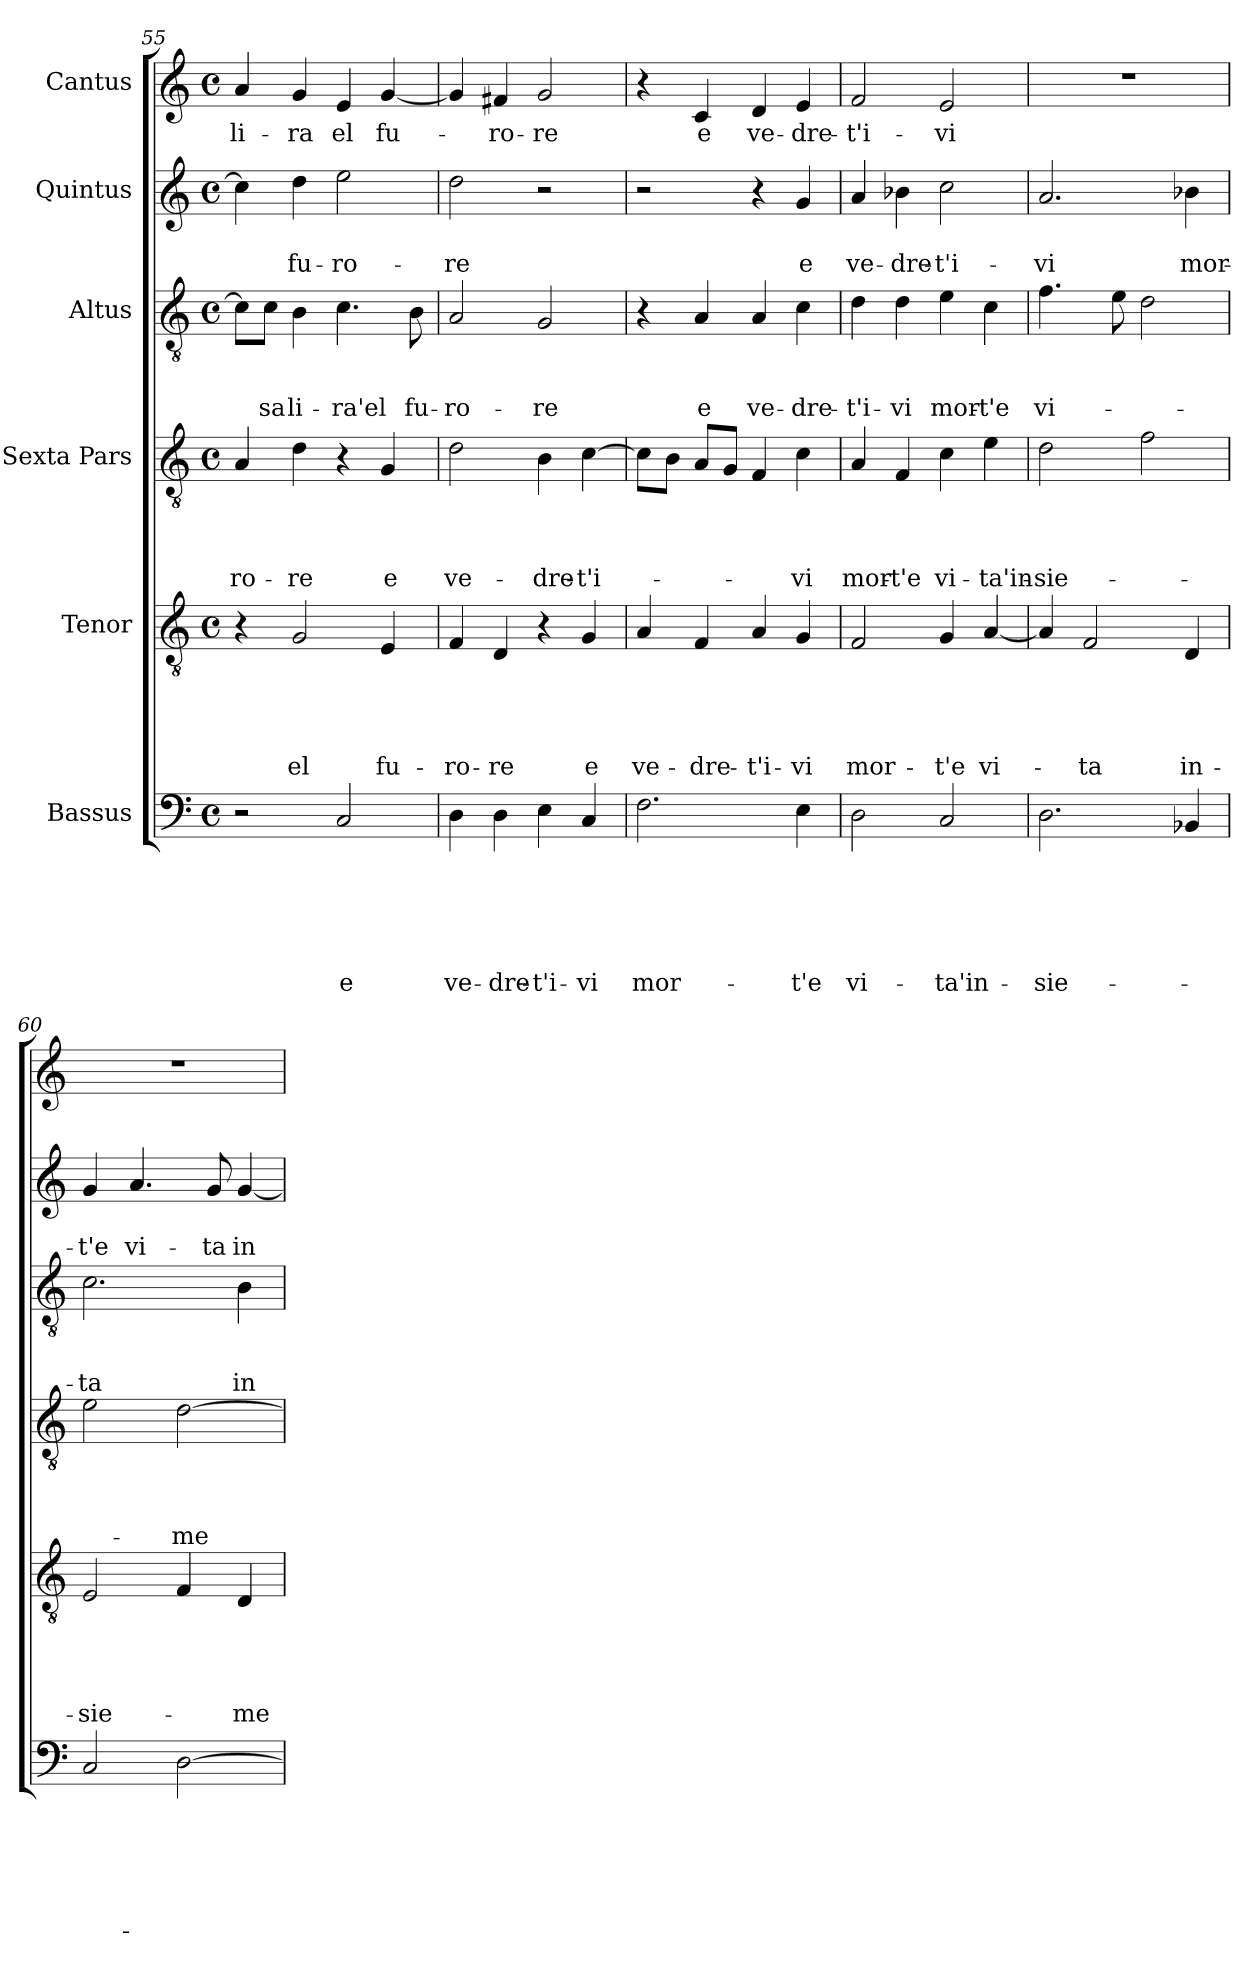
**kern	**text	**text	**text	**text	**text	**text	**kern	**text	**text	**text	**text	**text	**kern	**text	**text	**text	**text	**kern	**text	**text	**text	**kern	**text	**text	**kern	**text
*part6	*part6	*part6	*part6	*part6	*part6	*part6	*part5	*part5	*part5	*part5	*part5	*part5	*part4	*part4	*part4	*part4	*part4	*part3	*part3	*part3	*part3	*part2	*part2	*part2	*part1	*part1
*staff6	*staff6	*staff6	*staff6	*staff6	*staff6	*staff6	*staff5	*staff5	*staff5	*staff5	*staff5	*staff5	*staff4	*staff4	*staff4	*staff4	*staff4	*staff3	*staff3	*staff3	*staff3	*staff2	*staff2	*staff2	*staff1	*staff1
*I"Bassus	*	*	*	*	*	*	*I"Tenor	*	*	*	*	*	*I"Sexta Pars	*	*	*	*	*I"Altus	*	*	*	*I"Quintus	*	*	*I"Cantus	*
*clefF4	*	*	*	*	*	*	*clefGv2	*	*	*	*	*	*clefGv2	*	*	*	*	*clefGv2	*	*	*	*clefG2	*	*	*clefG2	*
*k[]	*	*	*	*	*	*	*k[]	*	*	*	*	*	*k[]	*	*	*	*	*k[]	*	*	*	*k[]	*	*	*k[]	*
*C:	*	*	*	*	*	*	*C:	*	*	*	*	*	*C:	*	*	*	*	*C:	*	*	*	*C:	*	*	*C:	*
*M4/4	*	*	*	*	*	*	*M4/4	*	*	*	*	*	*M4/4	*	*	*	*	*M4/4	*	*	*	*M4/4	*	*	*M4/4	*
*met(c)	*	*	*	*	*	*	*met(c)	*	*	*	*	*	*met(c)	*	*	*	*	*met(c)	*	*	*	*met(c)	*	*	*met(c)	*
=55	=55	=55	=55	=55	=55	=55	=55	=55	=55	=55	=55	=55	=55	=55	=55	=55	=55	=55	=55	=55	=55	=55	=55	=55	=55	=55
2r	.	.	.	.	.	.	4r	.	.	.	.	.	4A/	.	.	.	-ro-	8c\L]	.	.	.	4cc\]	.	.	4a/	li-
.	.	.	.	.	.	.	.	.	.	.	.	.	.	.	.	.	.	8c\J	.	.	-sa	.	.	.	.	.
.	.	.	.	.	.	.	2G/	.	.	.	.	el	4d\	.	.	.	-re	4B\	.	.	li-	4dd\	.	fu-	4g/	-ra
2C/	.	.	.	.	.	e	.	.	.	.	.	.	4r	.	.	.	.	4.c\	.	.	-ra'el	2ee\	.	-ro-	4e/	el
.	.	.	.	.	.	.	4E/	.	.	.	.	fu-	4G/	.	.	.	e	.	.	.	.	.	.	.	[4g/	fu-
.	.	.	.	.	.	.	.	.	.	.	.	.	.	.	.	.	.	8B\	.	.	fu-	.	.	.	.	.
!!LO:LB:g=z
=56	=56	=56	=56	=56	=56	=56	=56	=56	=56	=56	=56	=56	=56	=56	=56	=56	=56	=56	=56	=56	=56	=56	=56	=56	=56	=56
4D\	.	.	.	.	.	ve-	4F/	.	.	.	.	-ro-	2d\	.	.	.	ve-	2A/	.	.	-ro-	2dd\	.	-re	4g/]	.
4D\	.	.	.	.	.	-dre-	4D/	.	.	.	.	-re	.	.	.	.	.	.	.	.	.	.	.	.	4f#X/	-ro-
4E\	.	.	.	.	.	-t'i-	4r	.	.	.	.	.	4B\	.	.	.	-dre-	2G/	.	.	-re	2r	.	.	2g/	-re
4C/	.	.	.	.	.	-vi	4G/	.	.	.	.	e	[4c\	.	.	.	-t'i-	.	.	.	.	.	.	.	.	.
=57	=57	=57	=57	=57	=57	=57	=57	=57	=57	=57	=57	=57	=57	=57	=57	=57	=57	=57	=57	=57	=57	=57	=57	=57	=57	=57
2.F\	.	.	.	.	.	mor-	4A/	.	.	.	.	ve-	8c\L]	.	.	.	.	4r	.	.	.	2r	.	.	4r	.
.	.	.	.	.	.	.	.	.	.	.	.	.	8B\J	.	.	.	.	.	.	.	.	.	.	.	.	.
.	.	.	.	.	.	.	4F/	.	.	.	.	-dre-	8A/L	.	.	.	.	4A/	.	.	e	.	.	.	4c/	e
.	.	.	.	.	.	.	.	.	.	.	.	.	8G/J	.	.	.	.	.	.	.	.	.	.	.	.	.
.	.	.	.	.	.	.	4A/	.	.	.	.	-t'i-	4F/	.	.	.	.	4A/	.	.	ve-	4r	.	.	4d/	ve-
4E\	.	.	.	.	.	-t'e	4G/	.	.	.	.	-vi	4c\	.	.	.	-vi	4c\	.	.	-dre-	4g/	.	e	4e/	-dre-
!!LO:PB:g=z
=58	=58	=58	=58	=58	=58	=58	=58	=58	=58	=58	=58	=58	=58	=58	=58	=58	=58	=58	=58	=58	=58	=58	=58	=58	=58	=58
2D\	.	.	.	.	.	vi-	2F/	.	.	.	.	mor-	4A/	.	.	.	mor-	4d\	.	.	-t'i-	4a/	.	ve-	2f/	-t'i-
.	.	.	.	.	.	.	.	.	.	.	.	.	4F/	.	.	.	-t'e	4d\	.	.	-vi	4b-\	.	-dre-	.	.
2C/	.	.	.	.	.	-ta'in-	4G/	.	.	.	.	-t'e	4c\	.	.	.	vi-	4e\	.	.	mor-	2cc\	.	-t'i-	2e/	-vi
.	.	.	.	.	.	.	[4A/	.	.	.	.	vi-	4e\	.	.	.	-ta'in-	4c\	.	.	-t'e	.	.	.	.	.
=59	=59	=59	=59	=59	=59	=59	=59	=59	=59	=59	=59	=59	=59	=59	=59	=59	=59	=59	=59	=59	=59	=59	=59	=59	=59	=59
2.D\	.	.	.	.	.	-sie-	4A/]	.	.	.	.	.	2d\	.	.	.	-sie-	4.f\	.	.	vi-	2.a/	.	-vi	1r	.
.	.	.	.	.	.	.	2F/	.	.	.	.	-ta	.	.	.	.	.	.	.	.	.	.	.	.	.	.
.	.	.	.	.	.	.	.	.	.	.	.	.	.	.	.	.	.	8e\	.	.	.	.	.	.	.	.
.	.	.	.	.	.	.	.	.	.	.	.	.	2f\	.	.	.	.	2d\	.	.	.	.	.	.	.	.
4BB-X/	.	.	.	.	.	.	4D/	.	.	.	.	in-	.	.	.	.	.	.	.	.	.	4b-X\	.	mor-	.	.
!!LO:LB:g=z
=60	=60	=60	=60	=60	=60	=60	=60	=60	=60	=60	=60	=60	=60	=60	=60	=60	=60	=60	=60	=60	=60	=60	=60	=60	=60	=60
2C/	.	.	.	.	.	.	2E/	.	.	.	.	-sie-	2e\	.	.	.	.	2.c\	.	.	-ta	4g/	.	-t'e	1r	.
.	.	.	.	.	.	.	.	.	.	.	.	.	.	.	.	.	.	.	.	.	.	4.a/	.	vi-	.	.
[2D\	.	.	.	.	.	.	4F/	.	.	.	.	.	[2d\	.	.	.	-me	.	.	.	.	.	.	.	.	.
.	.	.	.	.	.	.	.	.	.	.	.	.	.	.	.	.	.	.	.	.	.	8g/	.	-ta	.	.
.	.	.	.	.	.	.	4D/	.	.	.	.	-me	.	.	.	.	.	4B\	.	.	in-	[4g/	.	in-	.	.
=	=	=	=	=	=	=	=	=	=	=	=	=	=	=	=	=	=	=	=	=	=	=	=	=	=	=
*-	*-	*-	*-	*-	*-	*-	*-	*-	*-	*-	*-	*-	*-	*-	*-	*-	*-	*-	*-	*-	*-	*-	*-	*-	*-	*-
